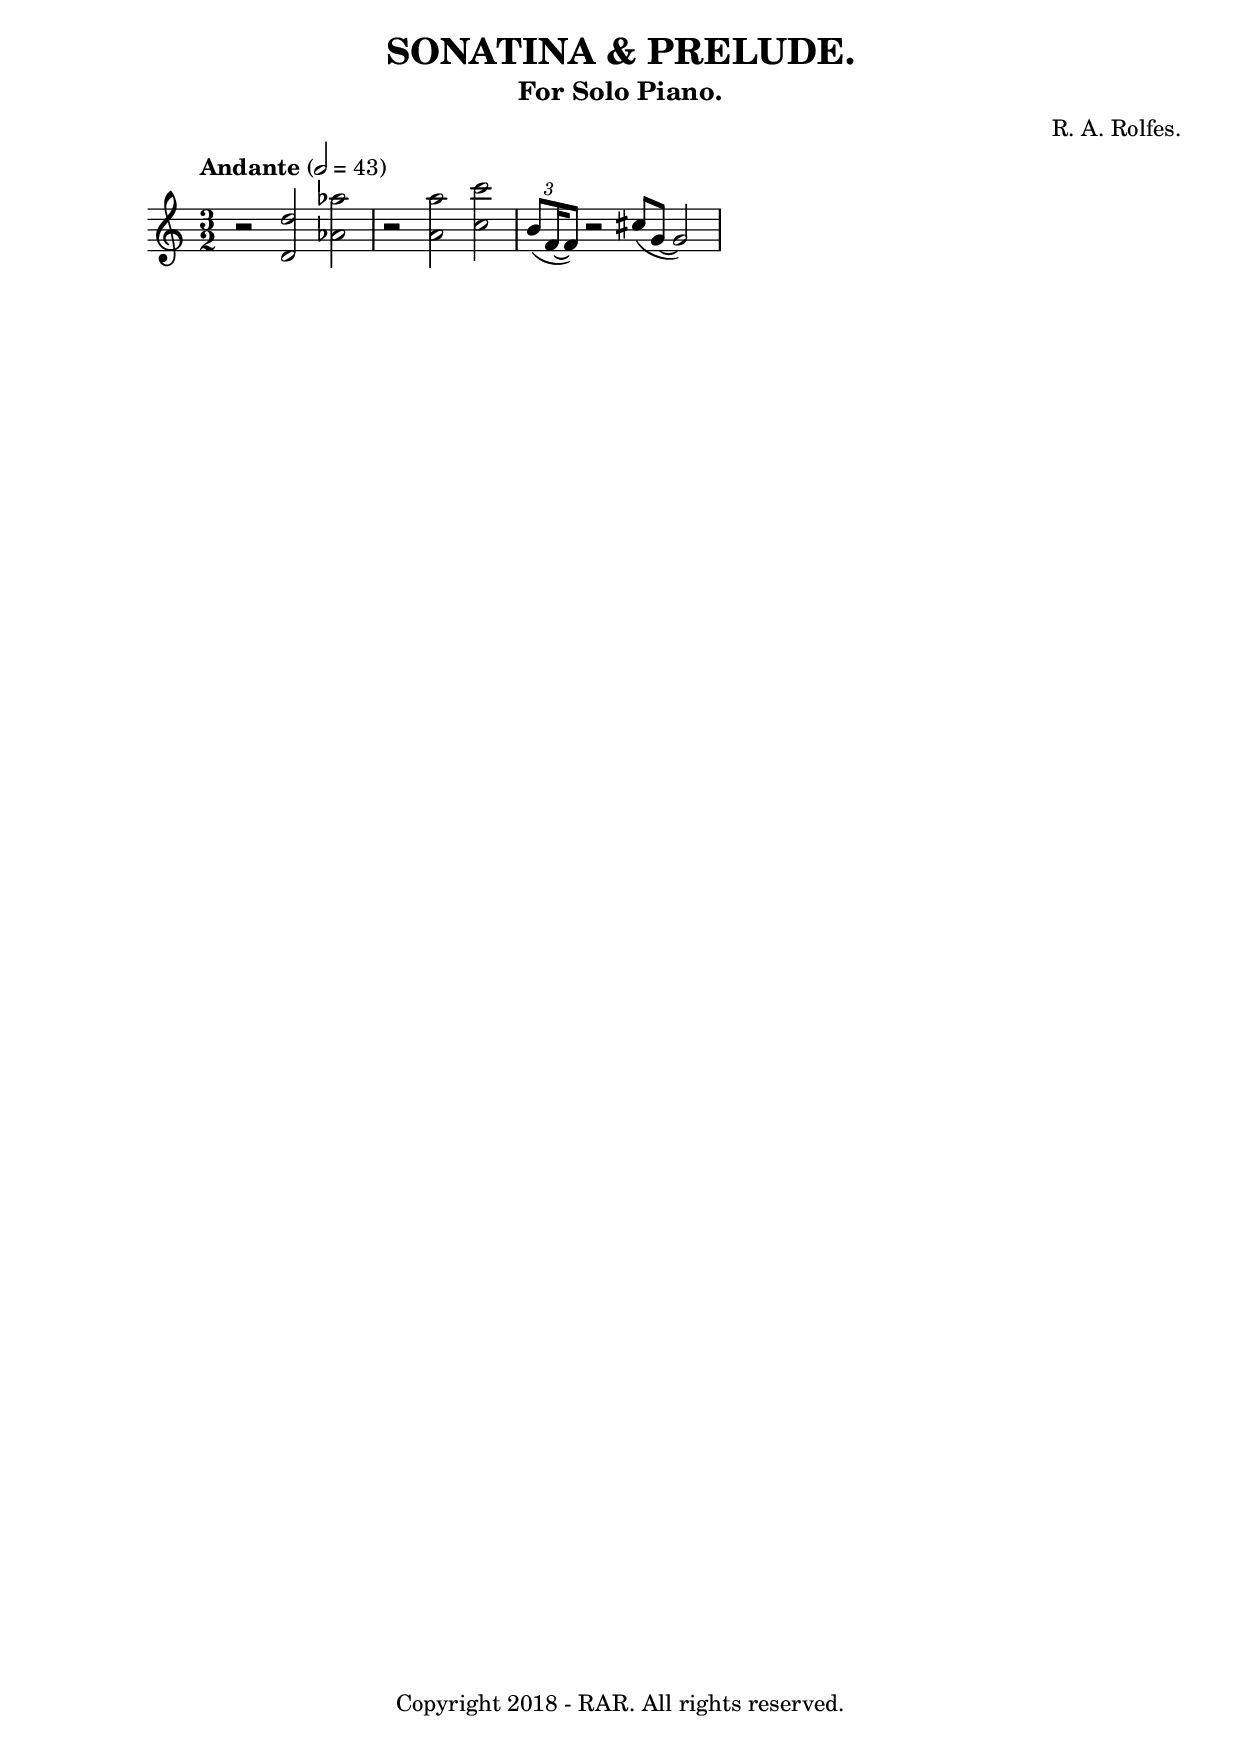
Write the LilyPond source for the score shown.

\version "2.18.2"

\language "english"

\header {
  title = "SONATINA & PRELUDE."
  subtitle = "For Solo Piano."
  composer = "R. A. Rolfes."
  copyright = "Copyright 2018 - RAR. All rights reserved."
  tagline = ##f
}

arpTiesOn = {
    \set tieWaitForNote = ##t
}


arpTiesOff = {
    \set tieWaitForNote = ##f
}

initStaffHead = {
  \numericTimeSignature
  \time 3/2
  \key c \major
}

rightHand =
  {
    \tempo "Andante" 2 = 43
    \initStaffHead
    \clef treble
    \relative c' {
        r2 <d d'>2 <af' af'> |
        r2 <a a'> <c c'> |
        \tuplet 3/2 { b8( f16~ } f8) r2  cs'8( g8 ~ g2)
    }
  }

\score {
  \rightHand

  \layout {}
  \midi {}
}
